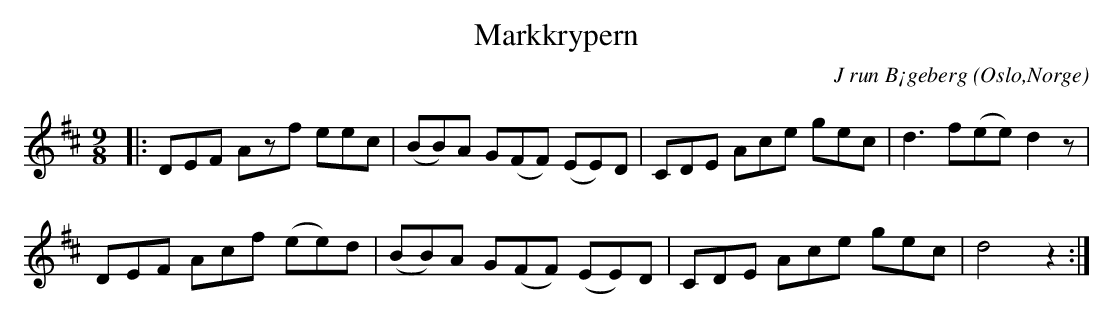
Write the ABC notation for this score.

X:1
T:Markkrypern
C:J run B¡geberg
O:Oslo,Norge
M:9/8
L:1/8
K:D
|: DEF Azf eec|(BB)A G(FF) (EE)D|CDE Ace gec| d3 f(ee)d2z|
DEF Acf (ee)d| (BB)A G(FF) (EE)D| CDE Ace gec|d4z2 :|
